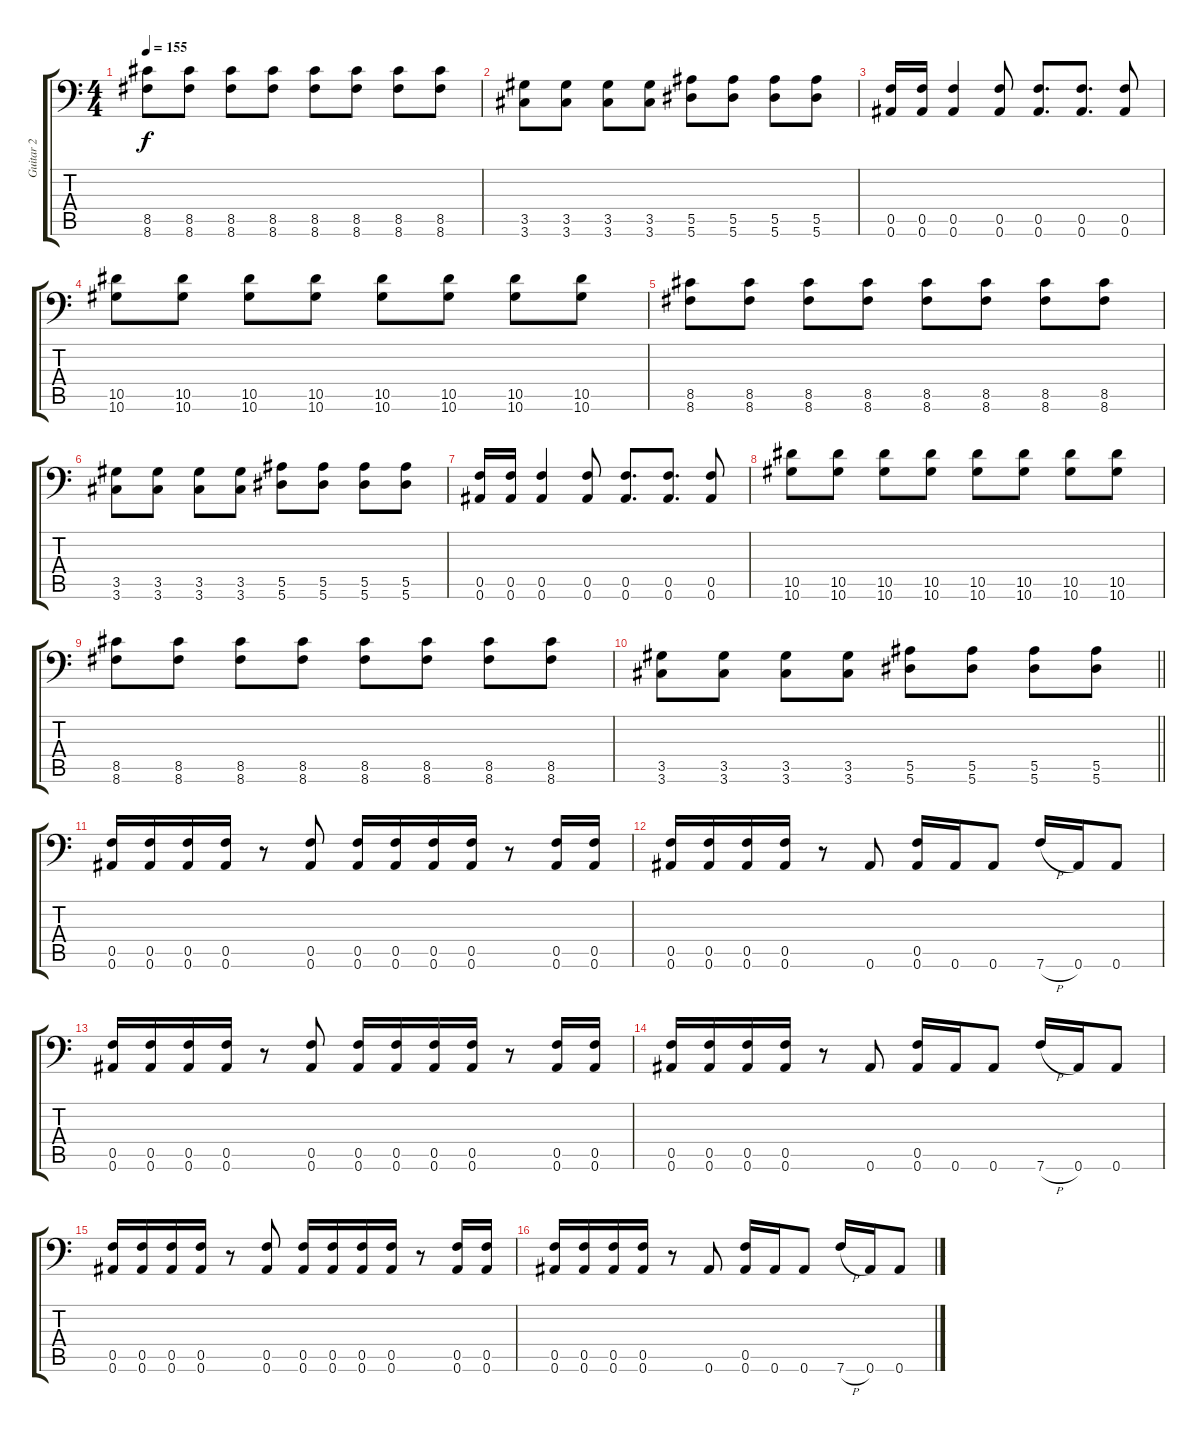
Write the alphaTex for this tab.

\track ("Guitar 2" "Guitar 2") {instrument distortionguitar}
\staff {score tabs}
\tuning (C4 G3 Eb3 Bb2 F2 Bb1) {hide}
\ts (4 4)
\tempo 155
\clef f4
\ks c
(8.5 8.6).8{dy f} (8.5 8.6).8 (8.5 8.6).8 (8.5 8.6).8 (8.5 8.6).8 (8.5 8.6).8 (8.5 8.6).8 (8.5 8.6).8 |
(3.5 3.6).8 (3.5 3.6).8 (3.5 3.6).8 (3.5 3.6).8 (5.5 5.6).8 (5.5 5.6).8 (5.5 5.6).8 (5.5 5.6).8 |
(0.5 0.6).16 (0.5 0.6).16 (0.5 0.6).4 (0.5 0.6).8 (0.5 0.6).8{d} (0.5 0.6).8{d} (0.5 0.6).8 |
(10.5 10.6).8 (10.5 10.6).8 (10.5 10.6).8 (10.5 10.6).8 (10.5 10.6).8 (10.5 10.6).8 (10.5 10.6).8 (10.5 10.6).8 |
(8.5 8.6).8 (8.5 8.6).8 (8.5 8.6).8 (8.5 8.6).8 (8.5 8.6).8 (8.5 8.6).8 (8.5 8.6).8 (8.5 8.6).8 |
(3.5 3.6).8 (3.5 3.6).8 (3.5 3.6).8 (3.5 3.6).8 (5.5 5.6).8 (5.5 5.6).8 (5.5 5.6).8 (5.5 5.6).8 |
(0.5 0.6).16 (0.5 0.6).16 (0.5 0.6).4 (0.5 0.6).8 (0.5 0.6).8{d} (0.5 0.6).8{d} (0.5 0.6).8 |
(10.5 10.6).8 (10.5 10.6).8 (10.5 10.6).8 (10.5 10.6).8 (10.5 10.6).8 (10.5 10.6).8 (10.5 10.6).8 (10.5 10.6).8 |
(8.5 8.6).8 (8.5 8.6).8 (8.5 8.6).8 (8.5 8.6).8 (8.5 8.6).8 (8.5 8.6).8 (8.5 8.6).8 (8.5 8.6).8 |
\barLineRight lightlight
(3.5 3.6).8 (3.5 3.6).8 (3.5 3.6).8 (3.5 3.6).8 (5.5 5.6).8 (5.5 5.6).8 (5.5 5.6).8 (5.5 5.6).8 |
\section ("" "")
(0.5 0.6).16 (0.5 0.6).16 (0.5 0.6).16 (0.5 0.6).16 r.8 (0.5 0.6).8 (0.5 0.6).16 (0.5 0.6).16 (0.5 0.6).16 (0.5 0.6).16 r.8 (0.5 0.6).16 (0.5 0.6).16 |
(0.5 0.6).16 (0.5 0.6).16 (0.5 0.6).16 (0.5 0.6).16 r.8 0.6.8 (0.5 0.6).16 0.6.16 0.6.8 7.6{h}.16 0.6.16 0.6.8 |
(0.5 0.6).16 (0.5 0.6).16 (0.5 0.6).16 (0.5 0.6).16 r.8 (0.5 0.6).8 (0.5 0.6).16 (0.5 0.6).16 (0.5 0.6).16 (0.5 0.6).16 r.8 (0.5 0.6).16 (0.5 0.6).16 |
(0.5 0.6).16 (0.5 0.6).16 (0.5 0.6).16 (0.5 0.6).16 r.8 0.6.8 (0.5 0.6).16 0.6.16 0.6.8 7.6{h}.16 0.6.16 0.6.8 |
(0.5 0.6).16 (0.5 0.6).16 (0.5 0.6).16 (0.5 0.6).16 r.8 (0.5 0.6).8 (0.5 0.6).16 (0.5 0.6).16 (0.5 0.6).16 (0.5 0.6).16 r.8 (0.5 0.6).16 (0.5 0.6).16 |
(0.5 0.6).16 (0.5 0.6).16 (0.5 0.6).16 (0.5 0.6).16 r.8 0.6.8 (0.5 0.6).16 0.6.16 0.6.8 7.6{h}.16 0.6.16 0.6.8
